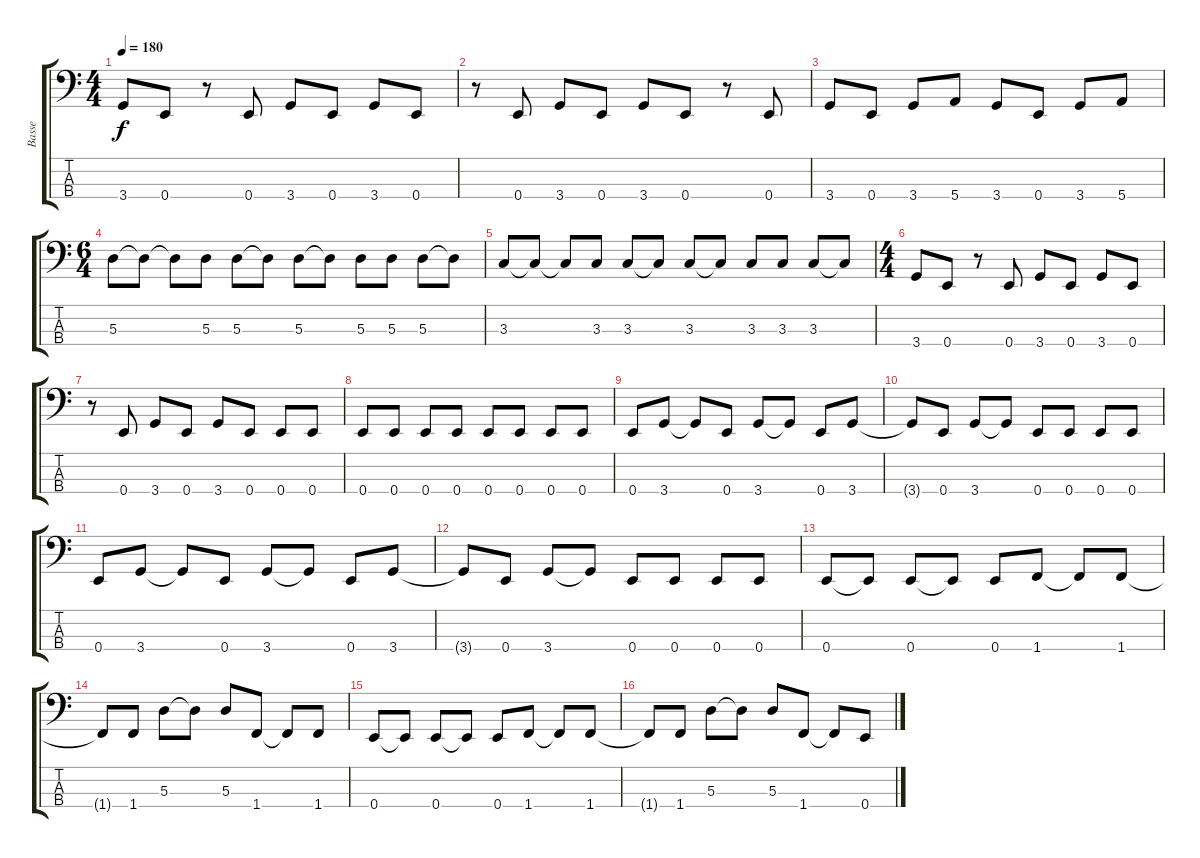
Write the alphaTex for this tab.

\track ("Basse" "Basse") {instrument electricbassfinger}
\staff {score tabs}
\tuning (G2 D2 A1 E1) {hide}
\ts (4 4)
\tempo 180
\clef f4
\ks c
3.4.8{dy f} 0.4.8 r.8 0.4.8 3.4.8 0.4.8 3.4.8 0.4.8 |
r.8 0.4.8 3.4.8 0.4.8 3.4.8 0.4.8 r.8 0.4.8 |
3.4.8 0.4.8 3.4.8 5.4.8 3.4.8 0.4.8 3.4.8 5.4.8 |
\ts (6 4)
5.3.8 5.3{t}.8 5.3{t}.8 5.3.8 5.3.8 5.3{t}.8 5.3.8 5.3{t}.8 5.3.8 5.3.8 5.3.8 5.3{t}.8 |
3.3.8 3.3{t}.8 3.3{t}.8 3.3.8 3.3.8 3.3{t}.8 3.3.8 3.3{t}.8 3.3.8 3.3.8 3.3.8 3.3{t}.8 |
\ts (4 4)
3.4.8 0.4.8 r.8 0.4.8 3.4.8 0.4.8 3.4.8 0.4.8 |
r.8 0.4.8 3.4.8 0.4.8 3.4.8 0.4.8 0.4.8 0.4.8 |
0.4.8 0.4.8 0.4.8 0.4.8 0.4.8 0.4.8 0.4.8 0.4.8 |
0.4.8 3.4.8 3.4{t}.8 0.4.8 3.4.8 3.4{t}.8 0.4.8 3.4.8 |
3.4{t}.8 0.4.8 3.4.8 3.4{t}.8 0.4.8 0.4.8 0.4.8 0.4.8 |
0.4.8 3.4.8 3.4{t}.8 0.4.8 3.4.8 3.4{t}.8 0.4.8 3.4.8 |
3.4{t}.8 0.4.8 3.4.8 3.4{t}.8 0.4.8 0.4.8 0.4.8 0.4.8 |
0.4.8 0.4{t}.8 0.4.8 0.4{t}.8 0.4.8 1.4.8 1.4{t}.8 1.4.8 |
1.4{t}.8 1.4.8 5.3.8 5.3{t}.8 5.3.8 1.4.8 1.4{t}.8 1.4.8 |
0.4.8 0.4{t}.8 0.4.8 0.4{t}.8 0.4.8 1.4.8 1.4{t}.8 1.4.8 |
1.4{t}.8 1.4.8 5.3.8 5.3{t}.8 5.3.8 1.4.8 1.4{t}.8 0.4.8
